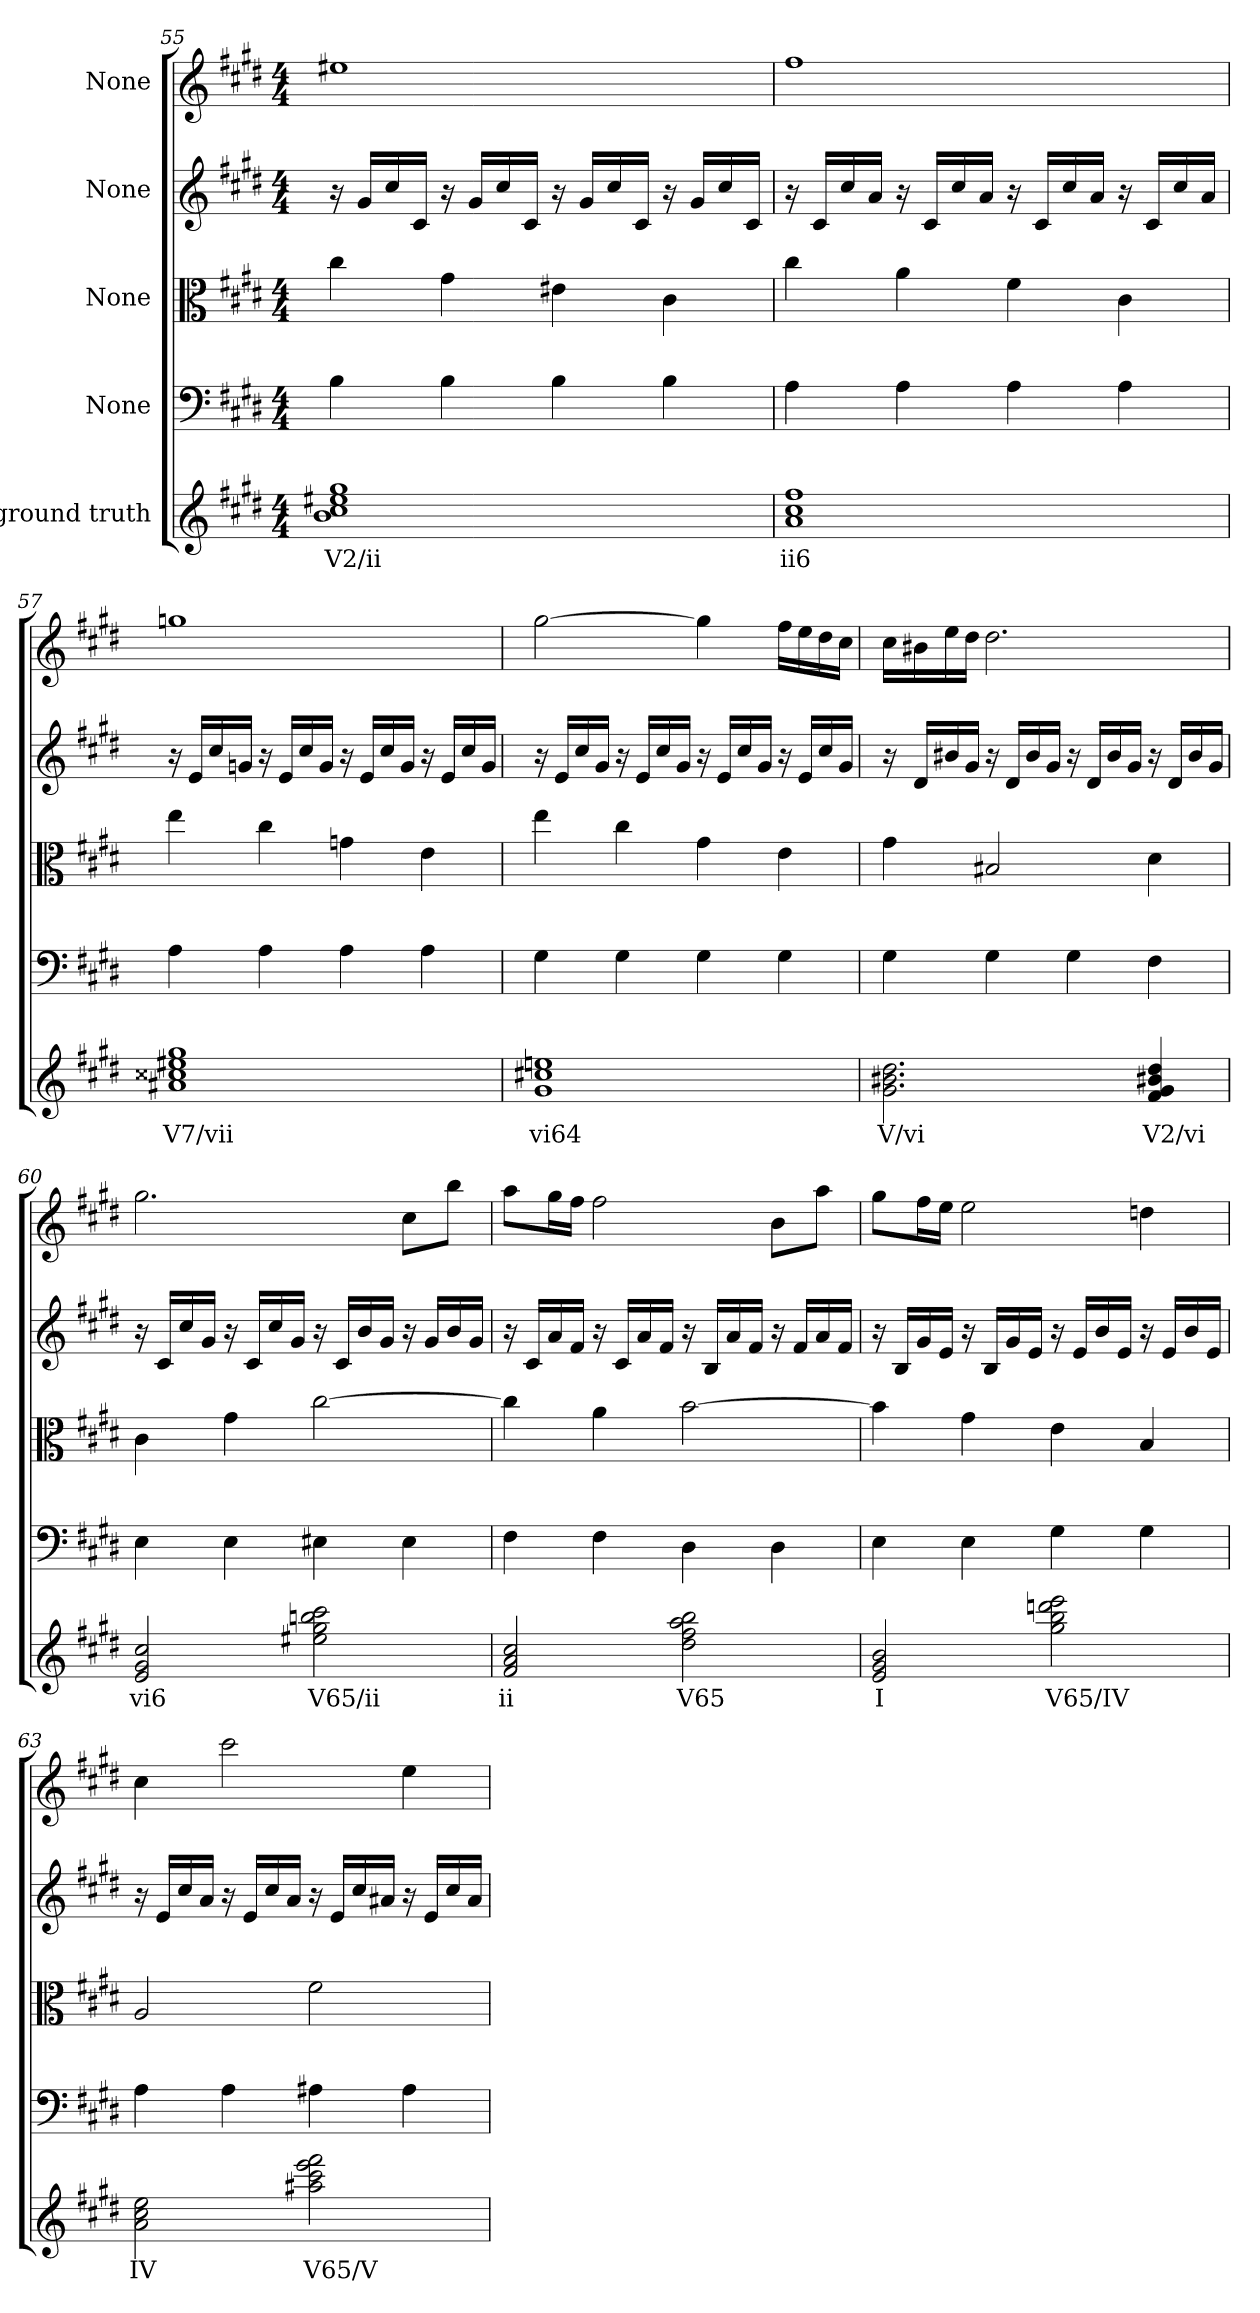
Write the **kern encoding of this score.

**kern	**text	**kern	**kern	**kern	**kern
*part5	*part5	*part4	*part3	*part2	*part1
*staff5	*staff5	*staff4	*staff3	*staff2	*staff1
*I"ground truth	*	*I"None	*I"None	*I"None	*I"None
*	*	*clefF4	*clefC3	*clefG2	*clefG2
*k[f#c#g#d#]	*	*k[f#c#g#d#]	*k[f#c#g#d#]	*k[f#c#g#d#]	*k[f#c#g#d#]
*M4/4	*	*M4/4	*M4/4	*M4/4	*M4/4
=55	=55	=55	=55	=55	=55
1b 1cc# 1ee#X 1gg#	V2/ii	4B\	4cc#\	16r	1ee#X
.	.	.	.	16g#/LL	.
.	.	.	.	16cc#/	.
.	.	.	.	16c#/JJ	.
.	.	4B\	4g#\	16r	.
.	.	.	.	16g#/LL	.
.	.	.	.	16cc#/	.
.	.	.	.	16c#/JJ	.
.	.	4B\	4e#X\	16r	.
.	.	.	.	16g#/LL	.
.	.	.	.	16cc#/	.
.	.	.	.	16c#/JJ	.
.	.	4B\	4c#\	16r	.
.	.	.	.	16g#/LL	.
.	.	.	.	16cc#/	.
.	.	.	.	16c#/JJ	.
!!LO:LB:g=z
=56	=56	=56	=56	=56	=56
1a 1cc# 1ff#	ii6	4A\	4cc#\	16r	1ff#
.	.	.	.	16c#/LL	.
.	.	.	.	16cc#/	.
.	.	.	.	16a/JJ	.
.	.	4A\	4a\	16r	.
.	.	.	.	16c#/LL	.
.	.	.	.	16cc#/	.
.	.	.	.	16a/JJ	.
.	.	4A\	4f#\	16r	.
.	.	.	.	16c#/LL	.
.	.	.	.	16cc#/	.
.	.	.	.	16a/JJ	.
.	.	4A\	4c#\	16r	.
.	.	.	.	16c#/LL	.
.	.	.	.	16cc#/	.
.	.	.	.	16a/JJ	.
=57	=57	=57	=57	=57	=57
1a#X 1cc##X 1ee#X 1gg#	V7/vii	4A\	4ee\	16r	1ggn
.	.	.	.	16e/LL	.
.	.	.	.	16cc#/	.
.	.	.	.	16gn/JJ	.
.	.	4A\	4cc#\	16r	.
.	.	.	.	16e/LL	.
.	.	.	.	16cc#/	.
.	.	.	.	16g/JJ	.
.	.	4A\	4gn\	16r	.
.	.	.	.	16e/LL	.
.	.	.	.	16cc#/	.
.	.	.	.	16g/JJ	.
.	.	4A\	4e\	16r	.
.	.	.	.	16e/LL	.
.	.	.	.	16cc#/	.
.	.	.	.	16g/JJ	.
!!LO:PB:g=z
=58	=58	=58	=58	=58	=58
1g# 1cc#X 1een	vi64	4G#\	4ee\	16r	[2gg#\
.	.	.	.	16e/LL	.
.	.	.	.	16cc#/	.
.	.	.	.	16g#/JJ	.
.	.	4G#\	4cc#\	16r	.
.	.	.	.	16e/LL	.
.	.	.	.	16cc#/	.
.	.	.	.	16g#/JJ	.
.	.	4G#\	4g#\	16r	4gg#\]
.	.	.	.	16e/LL	.
.	.	.	.	16cc#/	.
.	.	.	.	16g#/JJ	.
.	.	4G#\	4e\	16r	16ff#\LL
.	.	.	.	16e/LL	16ee\
.	.	.	.	16cc#/	16dd#\
.	.	.	.	16g#/JJ	16cc#\JJ
=59	=59	=59	=59	=59	=59
2.g# 2.b#X 2.dd#	V/vi	4G#\	4g#\	16r	16cc#\LL
.	.	.	.	16d#/LL	16b#X\
.	.	.	.	16b#X/	16ee\
.	.	.	.	16g#/JJ	16dd#\JJ
.	.	4G#\	2B#X/	16r	2.dd#\
.	.	.	.	16d#/LL	.
.	.	.	.	16b#/	.
.	.	.	.	16g#/JJ	.
.	.	4G#\	.	16r	.
.	.	.	.	16d#/LL	.
.	.	.	.	16b#/	.
.	.	.	.	16g#/JJ	.
4f# 4g# 4b#X 4dd#	V2/vi	4F#\	4d#\	16r	.
.	.	.	.	16d#/LL	.
.	.	.	.	16b#/	.
.	.	.	.	16g#/JJ	.
!!LO:LB:g=z
=60	=60	=60	=60	=60	=60
2e 2g# 2cc#	vi6	4E\	4c#\	16r	2.gg#\
.	.	.	.	16c#/LL	.
.	.	.	.	16cc#/	.
.	.	.	.	16g#/JJ	.
.	.	4E\	4g#\	16r	.
.	.	.	.	16c#/LL	.
.	.	.	.	16cc#/	.
.	.	.	.	16g#/JJ	.
2ee#X 2gg# 2bbn 2ccc#	V65/ii	4E#X\	[2cc#\	16r	.
.	.	.	.	16c#/LL	.
.	.	.	.	16b/	.
.	.	.	.	16g#/JJ	.
.	.	4E#\	.	16r	8cc#\L
.	.	.	.	16g#/LL	.
.	.	.	.	16b/	8bb\J
.	.	.	.	16g#/JJ	.
=61	=61	=61	=61	=61	=61
2f# 2a 2cc#	ii	4F#\	4cc#\]	16r	8aa\L
.	.	.	.	16c#/LL	.
.	.	.	.	16a/	16gg#\L
.	.	.	.	16f#/JJ	16ff#\JJ
.	.	4F#\	4a\	16r	2ff#\
.	.	.	.	16c#/LL	.
.	.	.	.	16a/	.
.	.	.	.	16f#/JJ	.
2dd# 2ff# 2aa 2bb	V65	4D#\	[2b\	16r	.
.	.	.	.	16B/LL	.
.	.	.	.	16a/	.
.	.	.	.	16f#/JJ	.
.	.	4D#\	.	16r	8b\L
.	.	.	.	16f#/LL	.
.	.	.	.	16a/	8aa\J
.	.	.	.	16f#/JJ	.
!!LO:LB:g=z
=62	=62	=62	=62	=62	=62
2e 2g# 2b	I	4E\	4b\]	16r	8gg#\L
.	.	.	.	16B/LL	.
.	.	.	.	16g#/	16ff#\L
.	.	.	.	16e/JJ	16ee\JJ
.	.	4E\	4g#\	16r	2ee\
.	.	.	.	16B/LL	.
.	.	.	.	16g#/	.
.	.	.	.	16e/JJ	.
2gg# 2bb 2dddn 2eee	V65/IV	4G#\	4e\	16r	.
.	.	.	.	16e/LL	.
.	.	.	.	16b/	.
.	.	.	.	16e/JJ	.
.	.	4G#\	4B/	16r	4ddn\
.	.	.	.	16e/LL	.
.	.	.	.	16b/	.
.	.	.	.	16e/JJ	.
=63	=63	=63	=63	=63	=63
2a 2cc# 2ee	IV	4A\	2A/	16r	4cc#\
.	.	.	.	16e/LL	.
.	.	.	.	16cc#/	.
.	.	.	.	16a/JJ	.
.	.	4A\	.	16r	2ccc#\
.	.	.	.	16e/LL	.
.	.	.	.	16cc#/	.
.	.	.	.	16a/JJ	.
2aa#X 2ccc# 2eee 2fff#	V65/V	4A#X\	2f#\	16r	.
.	.	.	.	16e/LL	.
.	.	.	.	16cc#/	.
.	.	.	.	16a#X/JJ	.
.	.	4A#\	.	16r	4ee\
.	.	.	.	16e/LL	.
.	.	.	.	16cc#/	.
.	.	.	.	16a#/JJ	.
=	=	=	=	=	=
*-	*-	*-	*-	*-	*-
